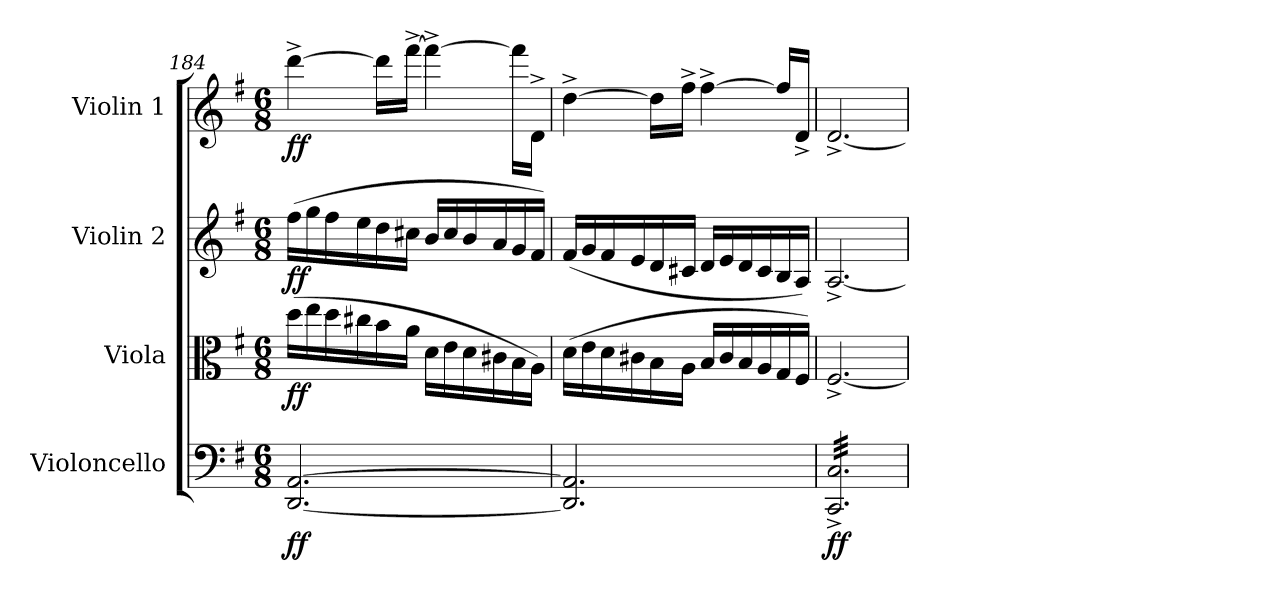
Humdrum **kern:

**kern	**dynam	**kern	**dynam	**kern	**dynam	**kern	**dynam
*part4	*part4	*part3	*part3	*part2	*part2	*part1	*part1
*staff4	*staff4	*staff3	*staff3	*staff2	*staff2	*staff1	*staff1
*I"Violoncello	*	*I"Viola	*	*I"Violin 2	*	*I"Violin 1	*
*I'Vc	*	*I'Vla	*	*I'Vln	*	*I'Vln	*
*clefF4	*	*clefC3	*	*clefG2	*	*clefG2	*
*k[f#]	*	*k[f#]	*	*k[f#]	*	*k[f#]	*
*M6/8	*	*M6/8	*	*M6/8	*	*M6/8	*
=184	=184	=184	=184	=184	=184	=184	=184
!	!LO:DY:b	!	!LO:DY:b	!	!LO:DY:b	!	!LO:DY:b
[2.DD/ [2.AA/	ff	(16dd\LL	ff	(16ff#\LL	ff	[4ddd^\	ff
.	.	16ee\	.	16gg\	.	.	.
.	.	16dd\	.	16ff#\	.	.	.
.	.	16cc#X\	.	16ee\	.	.	.
.	.	16b\	.	16dd\	.	16ddd\LL]	.
.	.	16a\JJ	.	16cc#X\JJ	.	[16fff#^\JJ	.
.	.	16d\LL	.	16b/LL	.	4fff#^\_	.
.	.	16e\	.	16cc#/	.	.	.
.	.	16d\	.	16b/	.	.	.
.	.	16c#X\	.	16a/	.	.	.
.	.	16B\	.	16g/	.	16fff#\LL]	.
.	.	16A\JJ)	.	16f#/JJ)	.	16d^\JJ	.
!!LO:LB:g=z
=185	=185	=185	=185	=185	=185	=185	=185
2.DD/] 2.AA/]	.	(16d\LL	.	(16f#/LL	.	[4dd^\	.
.	.	16e\	.	16g/	.	.	.
.	.	16d\	.	16f#/	.	.	.
.	.	16c#X\	.	16e/	.	.	.
.	.	16B\	.	16d/	.	16dd\LL]	.
.	.	16A\JJ	.	16c#X/JJ	.	16ff#^\JJ	.
.	.	16B/LL	.	16d/LL	.	[4ff#^\	.
.	.	16c#/	.	16e/	.	.	.
.	.	16B/	.	16d/	.	.	.
.	.	16A/	.	16c#/	.	.	.
.	.	16G/	.	16B/	.	16ff#/LL]	.
.	.	16F#/JJ)	.	16A/JJ)	.	16d^/JJ	.
=186	=186	=186	=186	=186	=186	=186	=186
!	!LO:DY:b	!	!	!	!	!	!
*tremolo	*	*	*	*	*	*	*
32CC/^ 32C/^LLL	ff	[2.F#^/	.	[2.A^/	.	[2.d^/	.
32CC/^ 32C/^	.	.	.	.	.	.	.
32CC/^ 32C/^	.	.	.	.	.	.	.
32CC/^ 32C/^	.	.	.	.	.	.	.
32CC/^ 32C/^	.	.	.	.	.	.	.
32CC/^ 32C/^	.	.	.	.	.	.	.
32CC/^ 32C/^	.	.	.	.	.	.	.
32CC/^ 32C/^	.	.	.	.	.	.	.
32CC/^ 32C/^	.	.	.	.	.	.	.
32CC/^ 32C/^	.	.	.	.	.	.	.
32CC/^ 32C/^	.	.	.	.	.	.	.
32CC/^ 32C/^	.	.	.	.	.	.	.
32CC/^ 32C/^	.	.	.	.	.	.	.
32CC/^ 32C/^	.	.	.	.	.	.	.
32CC/^ 32C/^	.	.	.	.	.	.	.
32CC/^ 32C/^	.	.	.	.	.	.	.
32CC/^ 32C/^	.	.	.	.	.	.	.
32CC/^ 32C/^	.	.	.	.	.	.	.
32CC/^ 32C/^	.	.	.	.	.	.	.
32CC/^ 32C/^	.	.	.	.	.	.	.
32CC/^ 32C/^	.	.	.	.	.	.	.
32CC/^ 32C/^	.	.	.	.	.	.	.
32CC/^ 32C/^	.	.	.	.	.	.	.
32CC/^ 32C/^JJJ	.	.	.	.	.	.	.
*Xtremolo	*	*	*	*	*	*	*
=	=	=	=	=	=	=	=
*-	*-	*-	*-	*-	*-	*-	*-
